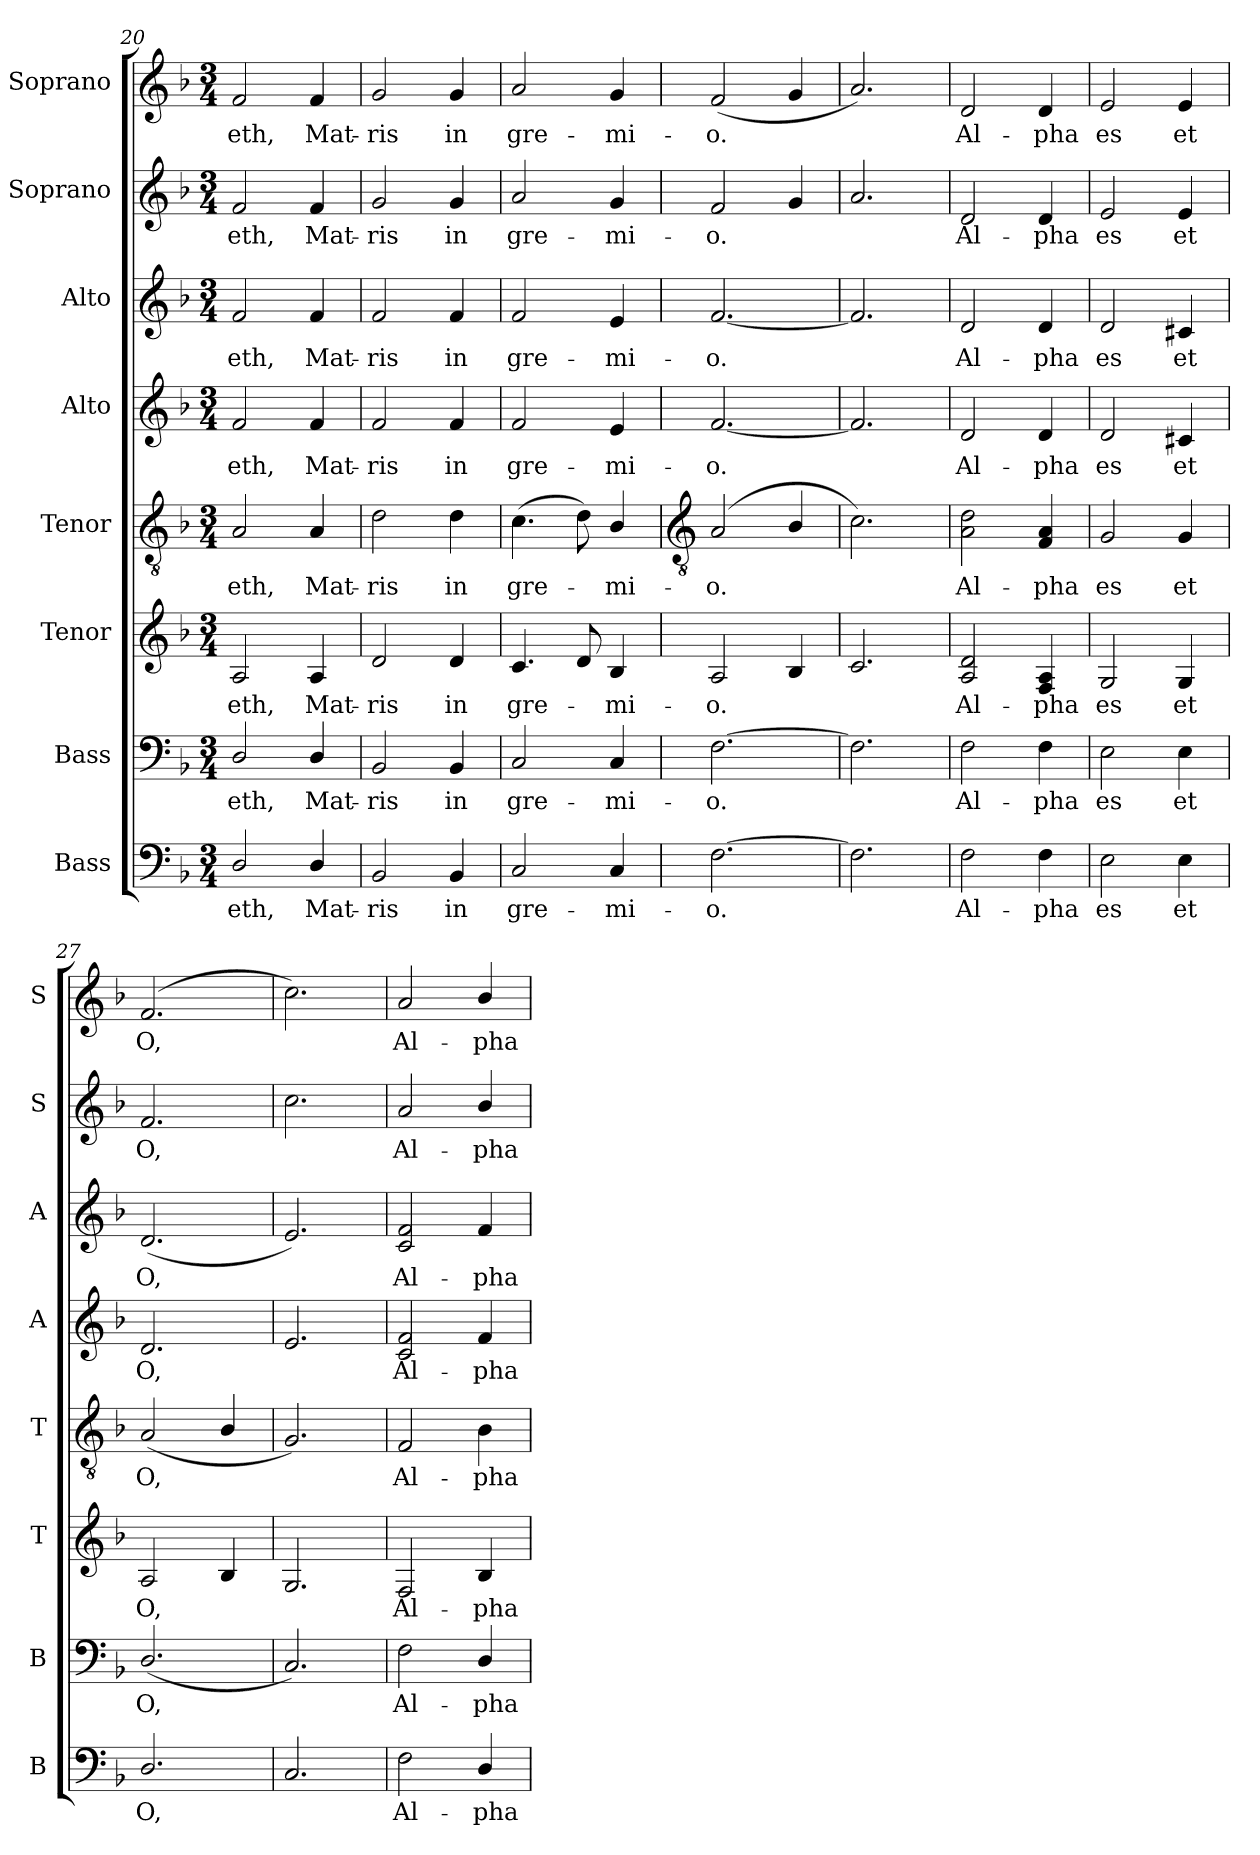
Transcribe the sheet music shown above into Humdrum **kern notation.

**kern	**text	**kern	**text	**kern	**text	**kern	**text	**kern	**text	**kern	**text	**kern	**text	**kern	**text
*part8	*part8	*part7	*part7	*part6	*part6	*part5	*part5	*part4	*part4	*part3	*part3	*part2	*part2	*part1	*part1
*staff8	*staff8	*staff7	*staff7	*staff6	*staff6	*staff5	*staff5	*staff4	*staff4	*staff3	*staff3	*staff2	*staff2	*staff1	*staff1
*I"Bass	*	*I"Bass	*	*I"Tenor	*	*I"Tenor	*	*I"Alto	*	*I"Alto	*	*I"Soprano	*	*I"Soprano	*
*I'B	*	*I'B	*	*I'T	*	*I'T	*	*I'A	*	*I'A	*	*I'S	*	*I'S	*
*	*	*clefF4	*	*	*	*clefGv2	*	*	*	*clefG2	*	*	*	*clefG2	*
*k[b-]	*	*k[b-]	*	*k[b-]	*	*k[b-]	*	*k[b-]	*	*k[b-]	*	*k[b-]	*	*k[b-]	*
*F:	*	*F:	*	*F:	*	*F:	*	*F:	*	*F:	*	*F:	*	*F:	*
*M3/4	*	*M3/4	*	*M3/4	*	*M3/4	*	*M3/4	*	*M3/4	*	*M3/4	*	*M3/4	*
=20	=20	=20	=20	=20	=20	=20	=20	=20	=20	=20	=20	=20	=20	=20	=20
!	!LO:LY:b	!	!LO:LY:b	!	!LO:LY:b	!	!LO:LY:b	!	!LO:LY:b	!	!LO:LY:b	!	!LO:LY:b	!	!LO:LY:b
2D/	-eth,	2D/	-eth,	2A	-eth,	2A	-eth,	2f	-eth,	2f	-eth,	2f	-eth,	2f	-eth,
!	!LO:LY:b	!	!LO:LY:b	!	!LO:LY:b	!	!LO:LY:b	!	!LO:LY:b	!	!LO:LY:b	!	!LO:LY:b	!	!LO:LY:b
4D/	Mat-	4D/	Mat-	4A	Mat-	4A	Mat-	4f	Mat-	4f	Mat-	4f	Mat-	4f	Mat-
=21	=21	=21	=21	=21	=21	=21	=21	=21	=21	=21	=21	=21	=21	=21	=21
!	!LO:LY:b	!	!LO:LY:b	!	!LO:LY:b	!	!LO:LY:b	!	!LO:LY:b	!	!LO:LY:b	!	!LO:LY:b	!	!LO:LY:b
2BB-	-ris	2BB-	-ris	2d	-ris	2d	-ris	2f	-ris	2f	-ris	2g	-ris	2g	-ris
!	!LO:LY:b	!	!LO:LY:b	!	!LO:LY:b	!	!LO:LY:b	!	!LO:LY:b	!	!LO:LY:b	!	!LO:LY:b	!	!LO:LY:b
4BB-	in	4BB-	in	4d	in	4d	in	4f	in	4f	in	4g	in	4g	in
=22	=22	=22	=22	=22	=22	=22	=22	=22	=22	=22	=22	=22	=22	=22	=22
!	!LO:LY:b	!	!LO:LY:b	!	!LO:LY:b	!	!LO:LY:b	!	!LO:LY:b	!	!LO:LY:b	!	!LO:LY:b	!	!LO:LY:b
2C	gre-	2C	gre-	4.c	gre-	(>4.c	gre-	2f	gre-	2f	gre-	2a	gre-	2a	gre-
.	.	.	.	8d	.	8d)	.	.	.	.	.	.	.	.	.
!	!LO:LY:b	!	!LO:LY:b	!	!LO:LY:b	!	!LO:LY:b	!	!LO:LY:b	!	!LO:LY:b	!	!LO:LY:b	!	!LO:LY:b
4C	-mi-	4C	-mi-	4B-/	mi-	4B-/	mi-	4e	-mi-	4e	-mi-	4g	-mi-	4g	-mi-
!!LO:LB:g=z
=23	=23	=23	=23	=23	=23	=23	=23	=23	=23	=23	=23	=23	=23	=23	=23
*	*	*	*	*	*	*clefGv2	*	*	*	*	*	*	*	*	*
!	!LO:LY:b	!	!LO:LY:b	!	!LO:LY:b	!	!LO:LY:b	!	!LO:LY:b	!	!LO:LY:b	!	!LO:LY:b	!	!LO:LY:b
[2.F	-o.	[2.F	-o.	2A	-o.	(<2A	-o.	[2.f	-o.	[2.f	-o.	2f	-o.	(<2f	-o.
.	.	.	.	4B-/	.	4B-/	.	.	.	.	.	4g	.	4g	.
=24	=24	=24	=24	=24	=24	=24	=24	=24	=24	=24	=24	=24	=24	=24	=24
2.F]	.	2.F]	.	2.c	.	2.c)	.	2.f]	.	2.f]	.	2.a	.	2.a)	.
=25	=25	=25	=25	=25	=25	=25	=25	=25	=25	=25	=25	=25	=25	=25	=25
!	!LO:LY:b	!	!LO:LY:b	!	!LO:LY:b	!	!LO:LY:b	!	!LO:LY:b	!	!LO:LY:b	!	!LO:LY:b	!	!LO:LY:b
2F	Al-	2F	Al-	2A 2d	Al-	2A 2d	Al-	2d	Al-	2d	Al-	2d	Al-	2d	Al-
!	!LO:LY:b	!	!LO:LY:b	!	!LO:LY:b	!	!LO:LY:b	!	!LO:LY:b	!	!LO:LY:b	!	!LO:LY:b	!	!LO:LY:b
4F	-pha	4F	-pha	4F 4A	-pha	4F 4A	-pha	4d	-pha	4d	-pha	4d	-pha	4d	-pha
=26	=26	=26	=26	=26	=26	=26	=26	=26	=26	=26	=26	=26	=26	=26	=26
!	!LO:LY:b	!	!LO:LY:b	!	!LO:LY:b	!	!LO:LY:b	!	!LO:LY:b	!	!LO:LY:b	!	!LO:LY:b	!	!LO:LY:b
2E	es	2E	es	2G	es	2G	es	2d	es	2d	es	2e	es	2e	es
!	!LO:LY:b	!	!LO:LY:b	!	!LO:LY:b	!	!LO:LY:b	!	!LO:LY:b	!	!LO:LY:b	!	!LO:LY:b	!	!LO:LY:b
4E	et	4E	et	4G	et	4G	et	4c#X	et	4c#X	et	4e	et	4e	et
=27	=27	=27	=27	=27	=27	=27	=27	=27	=27	=27	=27	=27	=27	=27	=27
!	!LO:LY:b	!	!LO:LY:b	!	!LO:LY:b	!	!LO:LY:b	!	!LO:LY:b	!	!LO:LY:b	!	!LO:LY:b	!	!LO:LY:b
2.D/	O,	(<2.D/	O,	2A	O,	(<2A	O,	2.d	O,	(<2.d	O,	2.f	O,	(2.f	O,
.	.	.	.	4B-/	.	4B-/	.	.	.	.	.	.	.	.	.
=28	=28	=28	=28	=28	=28	=28	=28	=28	=28	=28	=28	=28	=28	=28	=28
2.C	.	2.C)	.	2.G	.	2.G)	.	2.e	.	2.e)	.	2.cc	.	2.cc)	.
=29	=29	=29	=29	=29	=29	=29	=29	=29	=29	=29	=29	=29	=29	=29	=29
!	!LO:LY:b	!	!LO:LY:b	!	!LO:LY:b	!	!LO:LY:b	!	!LO:LY:b	!	!LO:LY:b	!	!LO:LY:b	!	!LO:LY:b
2F	Al-	2F	Al-	2F	Al-	2F	Al-	2c 2f	Al-	2c 2f	Al-	2a	Al-	2a	Al-
!	!LO:LY:b	!	!LO:LY:b	!	!LO:LY:b	!	!LO:LY:b	!	!LO:LY:b	!	!LO:LY:b	!	!LO:LY:b	!	!LO:LY:b
4D/	-pha	4D/	-pha	4B-	-pha	4B-	-pha	4f	-pha	4f	-pha	4b-/	-pha	4b-/	-pha
=	=	=	=	=	=	=	=	=	=	=	=	=	=	=	=
*-	*-	*-	*-	*-	*-	*-	*-	*-	*-	*-	*-	*-	*-	*-	*-
